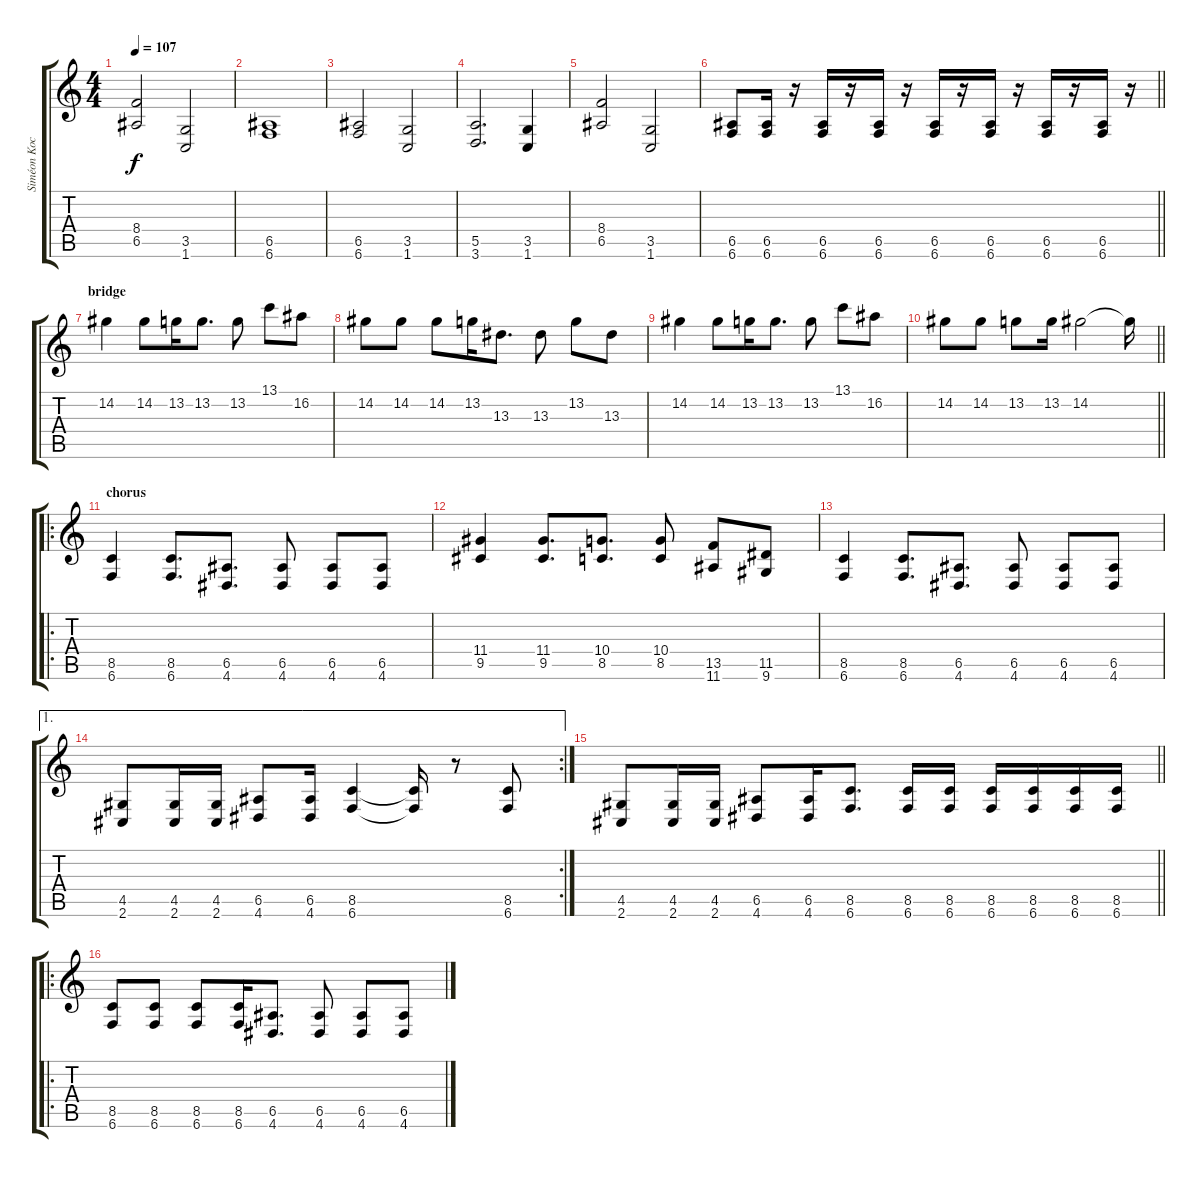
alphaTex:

\track ("Siméon Koch" "Siméon Koc") {instrument distortionguitar}
\staff {score tabs}
\tuning (B3 Gb3 D3 A2 E2 B1) {hide}
\ts (4 4)
\tempo 107
\clef g2
\ks c
(8.4 6.5).2{dy f} (3.5 1.6).2 |
(6.5 6.6).1 |
(6.5 6.6).2 (3.5 1.6).2 |
(5.5 3.6).2{d} (3.5 1.6).4 |
(8.4 6.5).2 (3.5 1.6).2 |
\barLineRight lightlight
(6.5 6.6).8 (6.5 6.6).16 r.16 (6.5 6.6).16 r.16 (6.5 6.6).16 r.16 (6.5 6.6).16 r.16 (6.5 6.6).16 r.16 (6.5 6.6).16 r.16 (6.5 6.6).16 r.16 |
\section ("" "bridge")
14.2.4{instrument acousticguitarsteel} 14.2.8 13.2.16 13.2.8{d} 13.2.8 13.1.8 16.2.8 |
14.2.8 14.2.8 14.2.8 13.2.16 13.3.8{d} 13.3.8 13.2.8 13.3.8 |
14.2.4 14.2.8 13.2.16 13.2.8{d} 13.2.8 13.1.8 16.2.8 |
\barLineRight lightlight
14.2.8 14.2.8 13.2.8 13.2.16 14.2.2 14.2{t}.16 |
\ro
\section ("" "chorus")
(8.5 6.6).4{instrument distortionguitar} (8.5 6.6).8{d} (6.5 4.6).8{d} (6.5 4.6).8 (6.5 4.6).8 (6.5 4.6).8 |
(11.4 9.5).4 (11.4 9.5).8{d} (10.4 8.5).8{d} (10.4 8.5).8 (13.5 11.6).8 (11.5 9.6).8 |
(8.5 6.6).4 (8.5 6.6).8{d} (6.5 4.6).8{d} (6.5 4.6).8 (6.5 4.6).8 (6.5 4.6).8 |
\ae 1
\rc 2
(4.5 2.6).8 (4.5 2.6).16 (4.5 2.6).16 (6.5 4.6).8 (6.5 4.6).16 (8.5 6.6).4 (8.5{t} 6.6{t}).16 r.8 (8.5 6.6).8 |
\barLineRight lightlight
(4.5 2.6).8 (4.5 2.6).16 (4.5 2.6).16 (6.5 4.6).8 (6.5 4.6).16 (8.5 6.6).8{d} (8.5 6.6).16 (8.5 6.6).16 (8.5 6.6).16 (8.5 6.6).16 (8.5 6.6).16 (8.5 6.6).16 |
\ro
\section ("" "")
(8.5 6.6).8 (8.5 6.6).8 (8.5 6.6).8 (8.5 6.6).16 (6.5 4.6).8{d} (6.5 4.6).8 (6.5 4.6).8 (6.5 4.6).8
